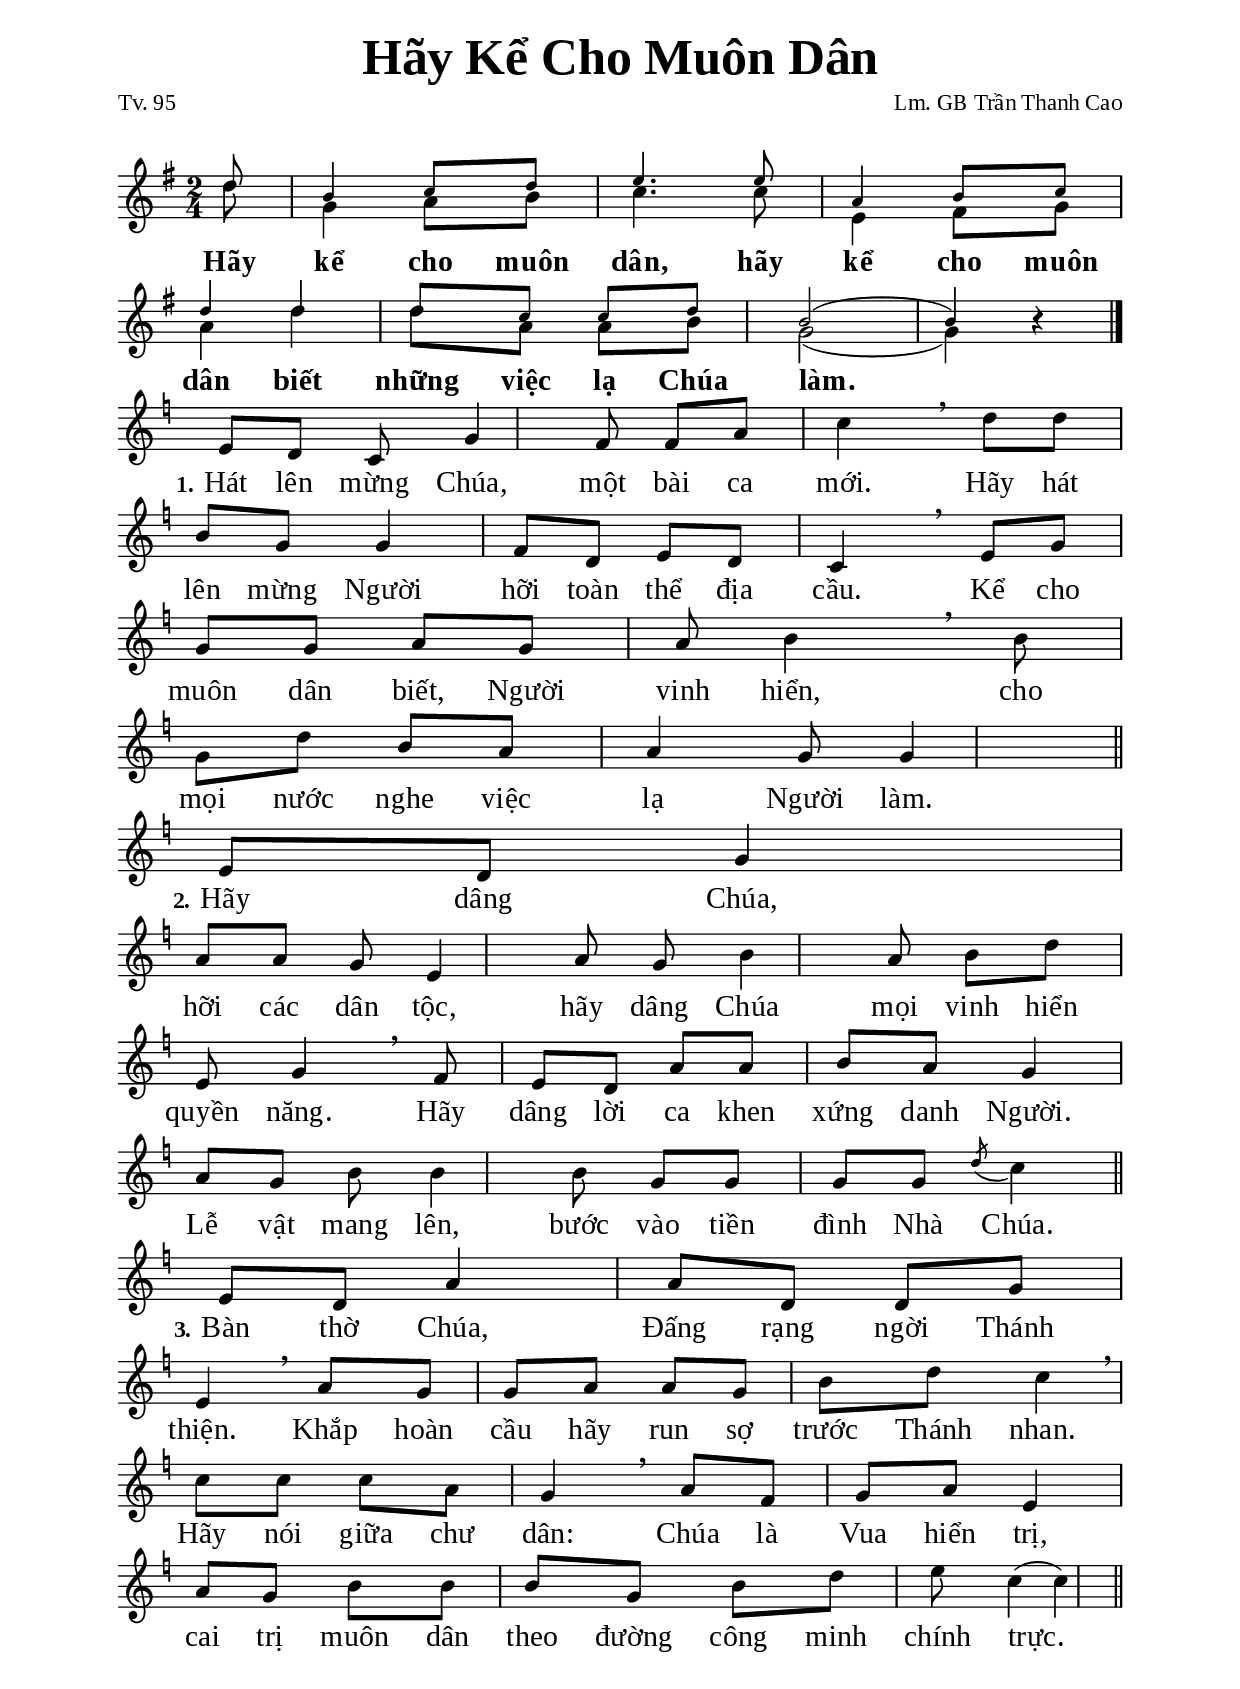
% Cài đặt chung
\version "2.22.1"
\include "english.ly"

\header {
  title = \markup { \fontsize #3 "Hãy Kể Cho Muôn Dân" }
  poet = "Tv. 95"
  composer = "Lm. GB Trần Thanh Cao"
  arranger = " "
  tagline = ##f
}

\paper {
  #(set-paper-size "a4")
  top-margin = 10\mm
  bottom-margin = 10\mm
  left-margin = 20\mm
  right-margin = 20\mm
  indent = #0
  #(define fonts
    (make-pango-font-tree
      "Liberation Serif"
      "Liberation Serif"
      "Liberation Serif"
      (/ 20 20)))
  page-count = #1
}

% Nhạc điệp khúc
nhacDiepKhucSop = \relative c'' {
  \partial 8 d8 |
  g,4 a8 b |
  c4. c8 |
  e,4 fs8 g |
  a4 d |
  d8 a a b |
  g2 ( |
  g4) r \bar "|."
}

nhacDiepKhucBas = \relative c'' {
  \partial 8 d8 |
  b4 c8 d |
  e4. e8 |
  a,4 b8 c |
  d4 d |
  d8 c c d |
  b2 ( |
  b4) r
}

% Nhạc phiên khúc
nhacPhienKhucMot = \relative c' {
  e8 d c g'4 f8 f a c4 \breathe
  d8 d b g g4 f8 d e d c4 \breathe
  e8 g g g a g a b4 \breathe
  b8 g d' b a a4 g8 g4 \bar "||"
}

nhacPhienKhucHai = \relative c' {
  e8 d g4 a8 a g e4 a8 g b4 a8 b d e, g4 \breathe
  f8 e d a' a b a g4
  a8 g b b4 b8 g g g g \acciaccatura d' c4 \bar "||"
}

nhacPhienKhucBa = \relative c' {
  e8 d a'4 a8 d, d g e4 \breathe
  a8 g g a a g b d c4 \breathe
  c8 c c a g4 \breathe
  a8 f g a e4 a8 g b b b g b d e c4 (c) \bar "||"
}

% Lời điệp khúc
loiDiepKhuc = \lyricmode {
  Hãy kể cho muôn dân,
  hãy kể cho muôn dân biết những việc lạ Chúa làm.
}

% Lời phiên khúc
loiPhienKhucMot = \lyricmode {
  \set stanza = #"1."
  Hát lên mừng Chúa, một bài ca mới.
  Hãy hát lên mừng Người hỡi toàn thể địa cầu.
  Kể cho muôn dân biết, Người vinh hiển,
  cho mọi nước nghe việc lạ Người làm.
}

loiPhienKhucHai = \lyricmode {
  \set stanza = #"2."
  Hãy dâng Chúa, hỡi các dân tộc,
  hãy dâng Chúa mọi vinh hiển quyền năng.
  Hãy dâng lời ca khen xứng danh Người.
  Lễ vật mang lên, bước vào tiền đình Nhà Chúa.
}

loiPhienKhucBa = \lyricmode {
  \set stanza = #"3."
  Bàn thờ Chúa, Đấng rạng ngời Thánh thiện.
  Khắp hoàn cầu hãy run sợ trước Thánh nhan.
  Hãy nói giữa chư dân:
  Chúa là Vua hiển trị,
  cai trị muôn dân theo đường công minh chính trực.
}


% Dàn trang
\score {
  \new ChoirStaff <<
    \new Staff = diepKhuc \with {
        \consists "Merge_rests_engraver"
        %\magnifyStaff #(magstep +1)
      }
      <<
      \new Voice = beSop {
        \voiceTwo \key g \major \time 2/4 \nhacDiepKhucSop
      }
      \new Voice = beBas {
        \override NoteHead.font-size = #-2
        \voiceOne \key g \major \time 2/4 \nhacDiepKhucBas
      }
    >>
    \new Lyrics \lyricsto beSop \loiDiepKhuc
  >>
  \layout {
    \override Lyrics.LyricText.font-series = #'bold
    \override Lyrics.LyricText.font-size = #+2.5
    \override Lyrics.LyricSpace.minimum-distance = #4.0
    \override Score.BarNumber.break-visibility = ##(#f #f #f)
    \override Score.SpacingSpanner.uniform-stretching = ##t
  }
}

\score {
  \new ChoirStaff <<
    \new Staff = phienKhuc \with {
        %\magnifyStaff #(magstep +1)
      }
      <<
      \new Voice = beSop {
        \key c \major \time 2/4
        \set Staff.keyAlterations = #`(((1 . 3) . ,NATURAL))
        \nhacPhienKhucMot
      }
    >>
    \new Lyrics \lyricsto beSop \loiPhienKhucMot
  >>
  \layout {
    \override Staff.TimeSignature.transparent = ##t
    \override Lyrics.LyricText.font-size = #+2.5
    \override Lyrics.LyricSpace.minimum-distance = #2.5
    \override Score.BarNumber.break-visibility = ##(#f #f #f)
    \override Score.SpacingSpanner.uniform-stretching = ##t
    \set Score.barAlways = ##t
    \set Score.defaultBarType = ""
  } 
}

\score {
  \new ChoirStaff <<
    \new Staff = phienKhuc \with {
        %\magnifyStaff #(magstep +1)
      }
      <<
      \new Voice = beSop {
        \key c \major \time 2/4
        \set Staff.keyAlterations = #`(((1 . 3) . ,NATURAL))
        \nhacPhienKhucHai
      }
    >>
    \new Lyrics \lyricsto beSop \loiPhienKhucHai
  >>
  \layout {
    \override Staff.TimeSignature.transparent = ##t
    \override Lyrics.LyricText.font-size = #+2.5
    \override Lyrics.LyricSpace.minimum-distance = #2.5
    \override Score.BarNumber.break-visibility = ##(#f #f #f)
    \override Score.SpacingSpanner.uniform-stretching = ##t
    \set Score.barAlways = ##t
    \set Score.defaultBarType = ""
  } 
}

\score {
  \new ChoirStaff <<
    \new Staff = phienKhuc \with {
        %\magnifyStaff #(magstep +1)
      }
      <<
      \new Voice = beSop {
        \key c \major \time 2/4
        \set Staff.keyAlterations = #`(((1 . 3) . ,NATURAL))
        \nhacPhienKhucBa
      }
    >>
    \new Lyrics \lyricsto beSop \loiPhienKhucBa
  >>
  \layout {
    \override Staff.TimeSignature.transparent = ##t
    \override Lyrics.LyricText.font-size = #+2.5
    \override Lyrics.LyricSpace.minimum-distance = #3.5
    \override Score.BarNumber.break-visibility = ##(#f #f #f)
    \override Score.SpacingSpanner.uniform-stretching = ##t
    \set Score.barAlways = ##t
    \set Score.defaultBarType = ""
  } 
}

